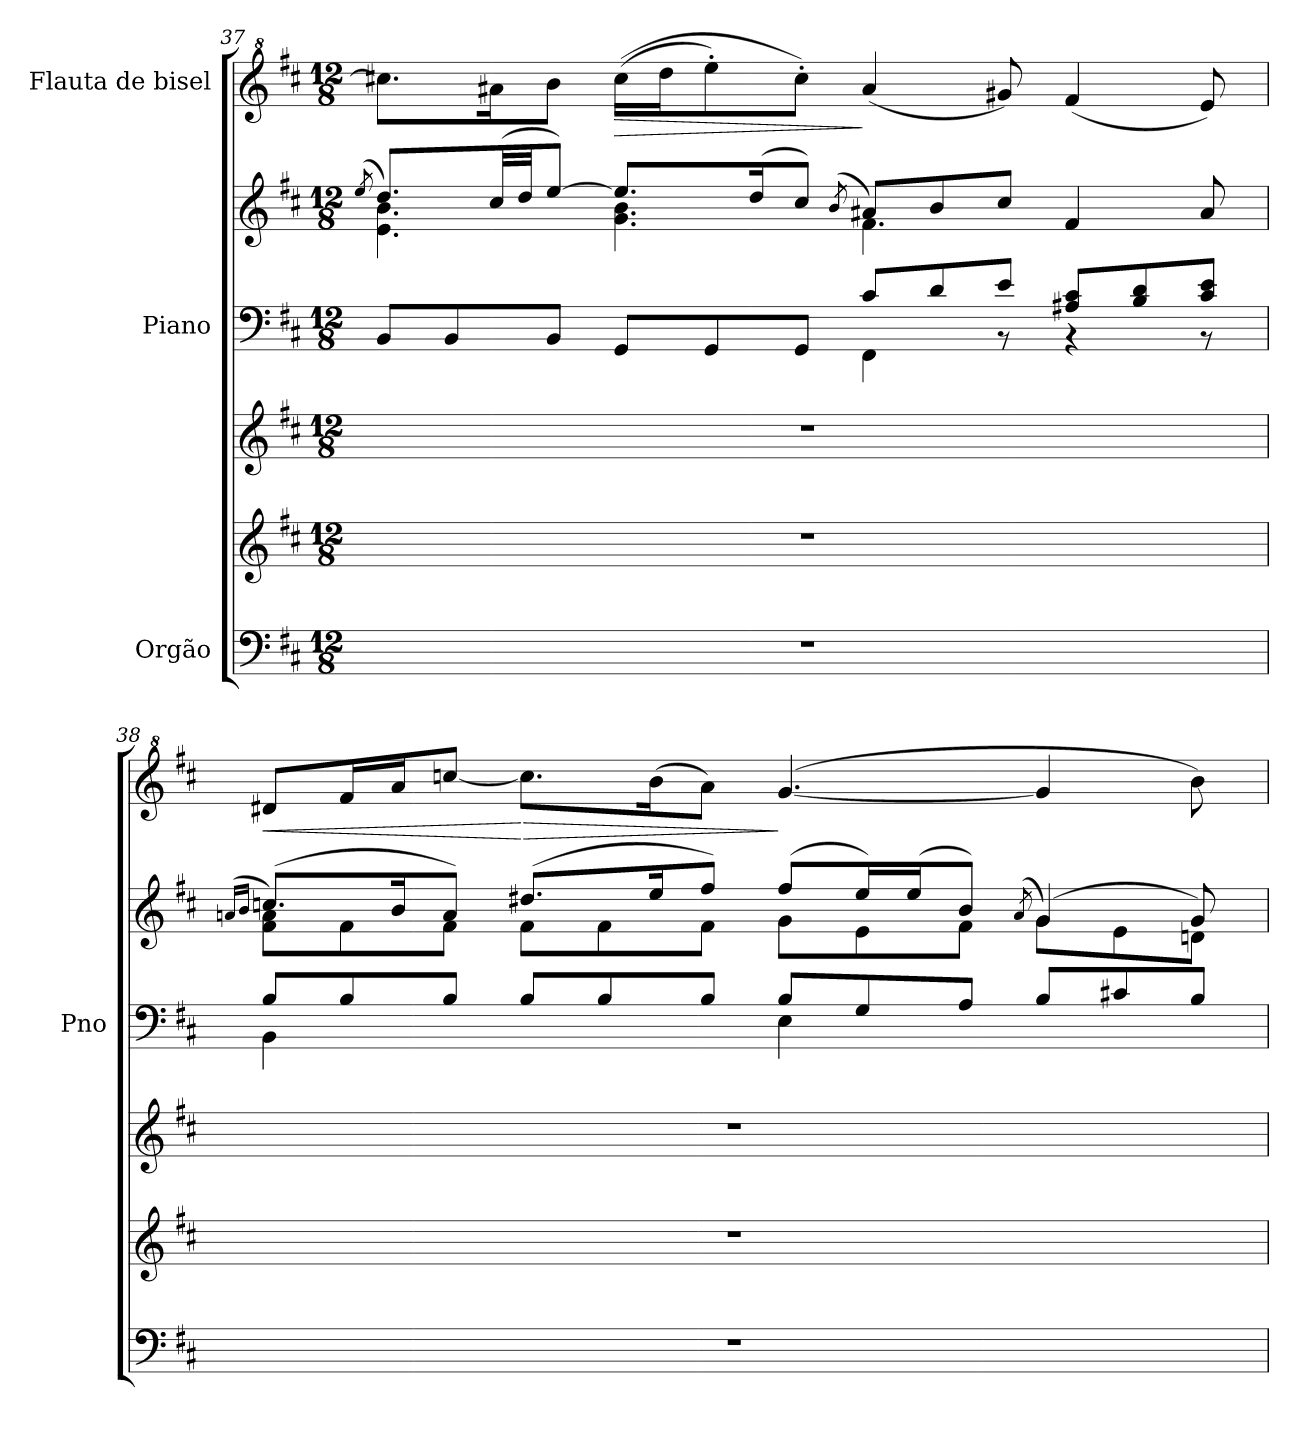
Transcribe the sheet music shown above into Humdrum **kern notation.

**kern	**kern	**kern	**kern	**kern	**kern	**dynam
*part3	*part3	*part3	*part2	*part2	*part1	*part1
*staff6	*staff5	*staff4	*staff3	*staff2	*staff1	*staff1
*I"Orgão	*	*	*I"Piano	*	*I"Flauta de bisel	*
*	*	*	*I'Pno	*	*	*
!!LO:LB:g=z
*clefF4	*clefG2	*clefG2	*clefF4	*clefG2	*clefG^2	*
*k[f#c#]	*k[f#c#]	*k[f#c#]	*k[f#c#]	*k[f#c#]	*k[f#c#]	*
*M12/8	*M12/8	*M12/8	*M12/8	*M12/8	*M12/8	*
=37	=37	=37	=37	=37	=37	=37
.	.	.	.	(<8qee/	.	.
*	*	*	*^	*^	*	*
1.r	1.r	1.r	8BB/L	2.ryy	8.dd/L)	4.e\ 4.b\	8.ccc#X\L]	.
.	.	.	8BB/	.	.	.	.	.
.	.	.	.	.	(>32cc#/LL	.	16aa#X\K	.
.	.	.	.	.	32dd/JJ	.	.	.
.	.	.	8BB/J	.	[8ee/J)	.	8bb\J	.
!	!	!	!	!	!	!	!	!LO:HP:b
.	.	.	8GG/L	.	8.ee/L]	4.g\ 4.b\	(>(>16ccc#\LL	>
.	.	.	.	.	.	.	16ddd\J	.
.	.	.	8GG/	.	.	.	8eee'\)	.
.	.	.	.	.	(>16dd/K	.	.	.
.	.	.	8GG/J	.	8cc#/J)	.	8ccc#'\J)	.
.	.	.	.	.	(<8qb/	.	.	.
.	.	.	8c#/L	4FF#\	8a#X/L)	4.f#\	(<4aa#/	]
.	.	.	8d/	.	8b/	.	.	.
.	.	.	8e/J	8rBB	8cc#/J	.	8gg#X/)	.
.	.	.	8A#X/ 8c#/L	4rBB	4f#/	4.ryy	(<4ff#/	.
.	.	.	8B/ 8d/	.	.	.	.	.
.	.	.	8c#/ 8e/J	8rBB	8a#/	.	8ee/)	.
=38	=38	=38	=38	=38	=38	=38	=38	=38
.	.	.	.	.	(<16qan/LL	.	.	.
.	.	.	.	.	16qb/JJ	.	.	.
!	!	!	!	!	!	!	!	!LO:HP:b
1.r	1.r	1.r	8B/L	4BB\	(>8.ccn/L)	8f#\ 8a\L	8dd#X/L	<
.	.	.	8B/	.	.	8f#\	16ff#/L	.
.	.	.	.	.	16b/K	.	16aa/J	.
.	.	.	8B/J	2ryy	8a/J)	8f#\J	[8cccn/J	.
!	!	!	!	!	!	!	!	!LO:HP:n=1:b
.	.	.	8B/L	.	(>8.dd#X/L	8f#\L	8.ccc\L]	[ >
.	.	.	8B/	.	.	8f#\	.	.
.	.	.	.	.	16ee/K	.	(>16bb\K	.
.	.	.	8B/J	.	8ff#/J)	8f#\J	8aa\J)	.
.	.	.	8B/L	4E\	(>8ff#/L	8g\L	(>[4.gg/	]
.	.	.	8G/	.	16ee/L)	8e\	.	.
.	.	.	.	.	(>16ee/J	.	.	.
.	.	.	8A/J	2ryy	8b/J)	8f#\J	.	.
.	.	.	.	.	(<8qa/	.	.	.
.	.	.	8B/L	.	(>4g/)	8g\L	4gg/]	.
.	.	.	8c#X/	.	.	8e\	.	.
.	.	.	8B/J	.	8g/)	8dn\J	8bb\)	.
*	*	*	*v	*v	*	*	*	*
*	*	*	*	*v	*v	*	*
=	=	=	=	=	=	=
*-	*-	*-	*-	*-	*-	*-
